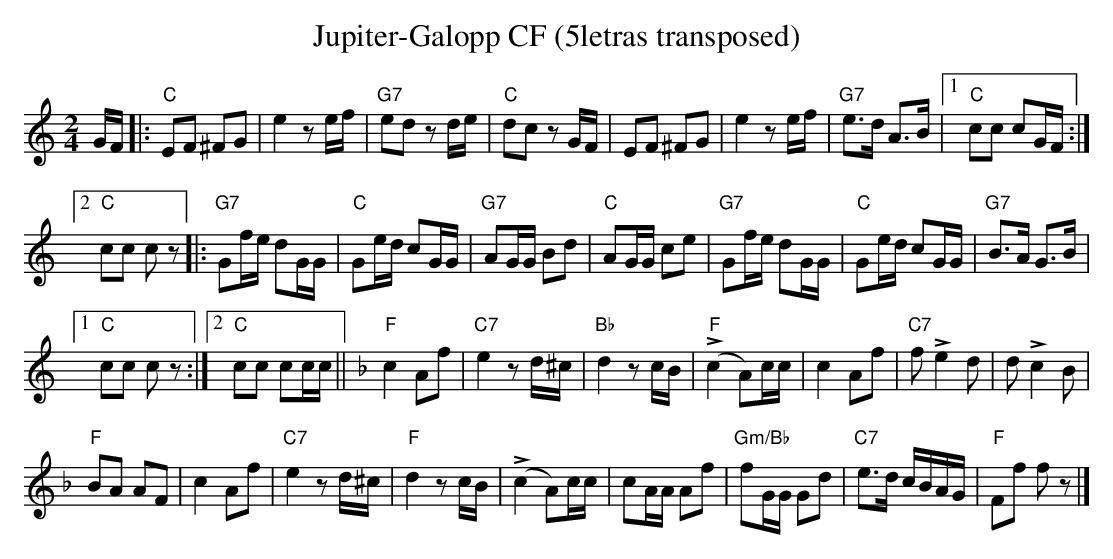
X:1
T:Jupiter-Galopp CF (5letras transposed)
M:2/4
L:1/16
K:C transpose=3 %%MIDI gchordon
GF |: "C"E2F2 ^F2G2 | e4z2ef | "G7"e2d2 z2de | "C"d2c2 z2GF | E2F2 ^F2G2 | e4z2ef | "G7"e3d A3B |1 "C"c2c2 c2GF :|2
"C"c2c2 c2z2 |: "G7"G2fe d2GG | "C"G2ed c2GG | "G7"A2GG B2d2 | "C"A2GG c2e2 | "G7"G2fe d2GG | "C"G2ed c2GG | "G7"B3A G3B |1
"C"c2c2 c2z2 :|2 "C"c2c2 c2cc || [K:F] "F"c4 A2f2 | "C7"e4z2d^c | "Bb"d4z2 cB | "F"(!>!c4 A2)cc | c4 A2f2 | "C7"f2!>!e4d2 | d2!>!c4B2 |
"F"B2A2 A2F2 | c4 A2f2 | "C7"e4z2d^c | "F"d4z2cB | (!>!c4 A2)cc | c2AA A2f2 | "Gm/Bb"f2GG G2d2 | "C7"e3d cBAG | "F"F2f2 f2z2 |]
